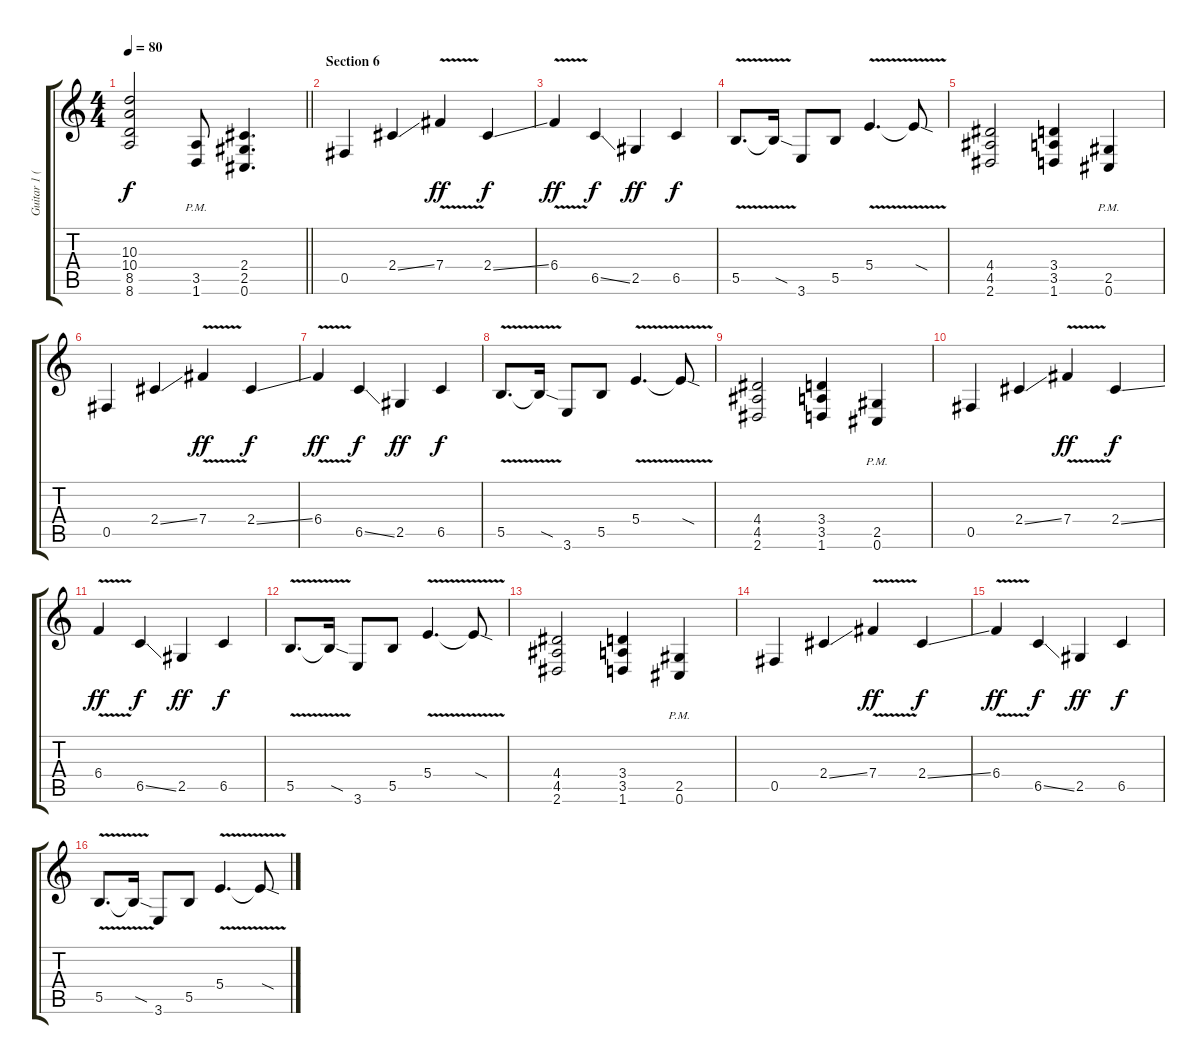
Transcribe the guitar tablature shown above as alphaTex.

\track ("Guitar 1 (Distortion)" "Guitar 1 (") {instrument distortionguitar}
\staff {score tabs}
\tuning (Db4 Ab3 E3 B2 Gb2 Db2) {hide}
\ts (4 4)
\tempo 80
\clef g2
\barLineRight lightlight
\ks c
(10.3{t} 10.4{t} 8.5{t} 8.6{t}).2{dy f} (3.5{pm} 1.6{pm}).8 (2.4 2.5 0.6).4{d} |
\section ("" "Section 6")
0.5.4 2.4{ss}.4 7.4{v}.4{dy ff} 2.4{ss}.4{dy f} |
6.4{v}.4{dy ff} 6.5{ss}.4{dy f} 2.5.4{dy ff} 6.5.4{dy f} |
5.5{v}.8{d} 5.5{sod t}.16 3.6.8 5.5.8 5.4{v}.4{d} 5.4{sod t}.8 |
(4.4 4.5 2.6).2 (3.4 3.5 1.6).4 (2.5{pm} 0.6{pm}).4 |
0.5.4 2.4{ss}.4 7.4{v}.4{dy ff} 2.4{ss}.4{dy f} |
6.4{v}.4{dy ff} 6.5{ss}.4{dy f} 2.5.4{dy ff} 6.5.4{dy f} |
5.5{v}.8{d} 5.5{sod t}.16 3.6.8 5.5.8 5.4{v}.4{d} 5.4{sod t}.8 |
(4.4 4.5 2.6).2 (3.4 3.5 1.6).4 (2.5{pm} 0.6{pm}).4 |
0.5.4 2.4{ss}.4 7.4{v}.4{dy ff} 2.4{ss}.4{dy f} |
6.4{v}.4{dy ff} 6.5{ss}.4{dy f} 2.5.4{dy ff} 6.5.4{dy f} |
5.5{v}.8{d} 5.5{sod t}.16 3.6.8 5.5.8 5.4{v}.4{d} 5.4{sod t}.8 |
(4.4 4.5 2.6).2 (3.4 3.5 1.6).4 (2.5{pm} 0.6{pm}).4 |
0.5.4 2.4{ss}.4 7.4{v}.4{dy ff} 2.4{ss}.4{dy f} |
6.4{v}.4{dy ff} 6.5{ss}.4{dy f} 2.5.4{dy ff} 6.5.4{dy f} |
5.5{v}.8{d} 5.5{sod t}.16 3.6.8 5.5.8 5.4{v}.4{d} 5.4{sod t}.8
